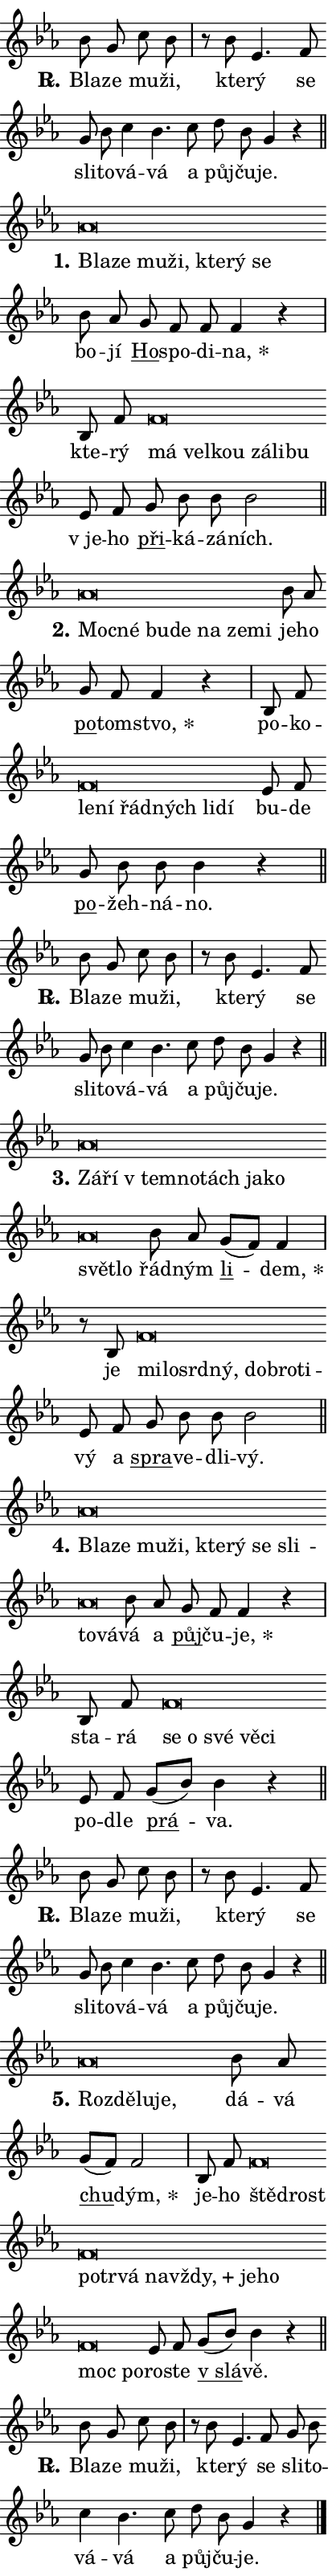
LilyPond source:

\version "2.24.0"
\header { tagline = "" }
\paper {
  indent = 0\cm
  top-margin = 0\cm
  right-margin = 0.13\cm % to fit lyric hyphens
  bottom-margin = 0\cm
  left-margin = 0\cm
  paper-width = 7\cm
  page-breaking = #ly:one-page-breaking
  system-system-spacing.basic-distance = #11
  score-system-spacing.basic-distance = #11
  ragged-last = ##f
}


%% Author: Thomas Morley
%% https://lists.gnu.org/archive/html/lilypond-user/2020-05/msg00002.html
#(define (line-position grob)
"Returns position of @var[grob} in current system:
   @code{'start}, if at first time-step
   @code{'end}, if at last time-step
   @code{'middle} otherwise
"
  (let* ((col (ly:item-get-column grob))
         (ln (ly:grob-object col 'left-neighbor))
         (rn (ly:grob-object col 'right-neighbor))
         (col-to-check-left (if (ly:grob? ln) ln col))
         (col-to-check-right (if (ly:grob? rn) rn col))
         (break-dir-left
           (and
             (ly:grob-property col-to-check-left 'non-musical #f)
             (ly:item-break-dir col-to-check-left)))
         (break-dir-right
           (and
             (ly:grob-property col-to-check-right 'non-musical #f)
             (ly:item-break-dir col-to-check-right))))
        (cond ((eqv? 1 break-dir-left) 'start)
              ((eqv? -1 break-dir-right) 'end)
              (else 'middle))))

#(define (tranparent-at-line-position vctor)
  (lambda (grob)
  "Relying on @code{line-position} select the relevant enry from @var{vctor}.
Used to determine transparency,"
    (case (line-position grob)
      ((end) (not (vector-ref vctor 0)))
      ((middle) (not (vector-ref vctor 1)))
      ((start) (not (vector-ref vctor 2))))))

noteHeadBreakVisibility =
#(define-music-function (break-visibility)(vector?)
"Makes @code{NoteHead}s transparent relying on @var{break-visibility}"
#{
  \override NoteHead.transparent =
    #(tranparent-at-line-position break-visibility)
#})

#(define delete-ledgers-for-transparent-note-heads
  (lambda (grob)
    "Reads whether a @code{NoteHead} is transparent.
If so this @code{NoteHead} is removed from @code{'note-heads} from
@var{grob}, which is supposed to be @code{LedgerLineSpanner}.
As a result ledgers are not printed for this @code{NoteHead}"
    (let* ((nhds-array (ly:grob-object grob 'note-heads))
           (nhds-list
             (if (ly:grob-array? nhds-array)
                 (ly:grob-array->list nhds-array)
                 '()))
           ;; Relies on the transparent-property being done before
           ;; Staff.LedgerLineSpanner.after-line-breaking is executed.
           ;; This is fragile ...
           (to-keep
             (remove
               (lambda (nhd)
                 (ly:grob-property nhd 'transparent #f))
               nhds-list)))
      ;; TODO find a better method to iterate over grob-arrays, similiar
      ;; to filter/remove etc for lists
      ;; For now rebuilt from scratch
      (set! (ly:grob-object grob 'note-heads)  '())
      (for-each
        (lambda (nhd)
          (ly:pointer-group-interface::add-grob grob 'note-heads nhd))
        to-keep))))

squashNotes = {
  \override NoteHead.X-extent = #'(-0.2 . 0.2)
  \override NoteHead.Y-extent = #'(-0.75 . 0)
  \override NoteHead.stencil =
    #(lambda (grob)
       (let ((pos (ly:grob-property grob 'staff-position)))
         (begin
           (if (< pos -7) (display "ERROR: Lower brevis then expected\n") (display ""))
           (if (<= pos -6) ly:text-interface::print ly:note-head::print))))
}
unSquashNotes = {
  \revert NoteHead.X-extent
  \revert NoteHead.Y-extent
  \revert NoteHead.stencil
}

hideNotes = \noteHeadBreakVisibility #begin-of-line-visible
unHideNotes = \noteHeadBreakVisibility #all-visible

% work-around for resetting accidentals
% https://lilypond.org/doc/v2.23/Documentation/notation/displaying-rhythms#unmetered-music
cadenzaMeasure = {
  \cadenzaOff
  \partial 1024 s1024
  \cadenzaOn
}

#(define-markup-command (accent layout props text) (markup?)
  "Underline accented syllable"
  (interpret-markup layout props
    #{\markup \override #'(offset . 4.3) \underline { #text }#}))

responsum = \markup \concat {
  "R" \hspace #-1.05 \path #0.1 #'((moveto 0 0.07) (lineto 0.9 0.8)) \hspace #0.05 "."
}

spaceSize = #0.6828661417322834 % exact space size for TeX Gyre Schola

\layout {
  \context {
    \Staff
    \remove "Time_signature_engraver"
    \override LedgerLineSpanner.after-line-breaking = #delete-ledgers-for-transparent-note-heads
  }
  \context {
    \Lyrics {
      \override LyricSpace.minimum-distance = \spaceSize
      \override LyricText.font-name = #"TeX Gyre Schola"
      \override LyricText.font-size = 1
      \override StanzaNumber.font-name = #"TeX Gyre Schola Bold"
      \override StanzaNumber.font-size = 1
    }
  }
  \context {
    \Score 
    \override NoteHead.text =
      #(lambda (grob) 
        (let ((pos (ly:grob-property grob 'staff-position)))
          #{\markup {
            \combine
              \halign #-0.55 \raise #(if (= pos -6) 0 0.5) \override #'(thickness . 2) \draw-line #'(3.2 . 0)
              \musicglyph "noteheads.sM1"
          }#}))
  }
}

% magnetic-lyrics.ily
%
%   written by
%     Jean Abou Samra <jean@abou-samra.fr>
%     Werner Lemberg <wl@gnu.org>
%
%   adapted by
%     Jiri Hon <jiri.hon@gmail.com>
%
% Version 2022-Apr-15

% https://www.mail-archive.com/lilypond-user@gnu.org/msg149350.html

#(define (Left_hyphen_pointer_engraver context)
   "Collect syllable-hyphen-syllable occurrences in lyrics and store
them in properties.  This engraver only looks to the left.  For
example, if the lyrics input is @code{foo -- bar}, it does the
following.

@itemize @bullet
@item
Set the @code{text} property of the @code{LyricHyphen} grob between
@q{foo} and @q{bar} to @code{foo}.

@item
Set the @code{left-hyphen} property of the @code{LyricText} grob with
text @q{foo} to the @code{LyricHyphen} grob between @q{foo} and
@q{bar}.
@end itemize

Use this auxiliary engraver in combination with the
@code{lyric-@/text::@/apply-@/magnetic-@/offset!} hook."
   (let ((hyphen #f)
         (text #f))
     (make-engraver
      (acknowledgers
       ((lyric-syllable-interface engraver grob source-engraver)
        (set! text grob)))
      (end-acknowledgers
       ((lyric-hyphen-interface engraver grob source-engraver)
        ;(when (not (grob::has-interface grob 'lyric-space-interface))
          (set! hyphen grob)));)
      ((stop-translation-timestep engraver)
       (when (and text hyphen)
         (ly:grob-set-object! text 'left-hyphen hyphen))
       (set! text #f)
       (set! hyphen #f)))))

#(define (lyric-text::apply-magnetic-offset! grob)
   "If the space between two syllables is less than the value in
property @code{LyricText@/.details@/.squash-threshold}, move the right
syllable to the left so that it gets concatenated with the left
syllable.

Use this function as a hook for
@code{LyricText@/.after-@/line-@/breaking} if the
@code{Left_@/hyphen_@/pointer_@/engraver} is active."
   (let ((hyphen (ly:grob-object grob 'left-hyphen #f)))
     (when hyphen
       (let ((left-text (ly:spanner-bound hyphen LEFT)))
         (when (grob::has-interface left-text 'lyric-syllable-interface)
           (let* ((common (ly:grob-common-refpoint grob left-text X))
                  (this-x-ext (ly:grob-extent grob common X))
                  (left-x-ext
                   (begin
                     ;; Trigger magnetism for left-text.
                     (ly:grob-property left-text 'after-line-breaking)
                     (ly:grob-extent left-text common X)))
                  ;; `delta` is the gap width between two syllables.
                  (delta (- (interval-start this-x-ext)
                            (interval-end left-x-ext)))
                  (details (ly:grob-property grob 'details))
                  (threshold (assoc-get 'squash-threshold details 0.2)))
             (when (< delta threshold)
               (let* (;; We have to manipulate the input text so that
                      ;; ligatures crossing syllable boundaries are not
                      ;; disabled.  For languages based on the Latin
                      ;; script this is essentially a beautification.
                      ;; However, for non-Western scripts it can be a
                      ;; necessity.
                      (lt (ly:grob-property left-text 'text))
                      (rt (ly:grob-property grob 'text))
                      (is-space (grob::has-interface hyphen 'lyric-space-interface))
                      (space (if is-space " " ""))
                      (extra-delta (if is-space spaceSize 0))
                      ;; Append new syllable.
                      (ltrt-space (if (and (string? lt) (string? rt))
                                (string-append lt space rt)
                                (make-concat-markup (list lt space rt))))
                      ;; Right-align `ltrt` to the right side.
                      (ltrt-space-markup (grob-interpret-markup
                               grob
                               (make-translate-markup
                                (cons (interval-length this-x-ext) 0)
                                (make-right-align-markup ltrt-space)))))
                 (begin
                   ;; Don't print `left-text`.
                   (ly:grob-set-property! left-text 'stencil #f)
                   ;; Set text and stencil (which holds all collected
                   ;; syllables so far) and shift it to the left.
                   (ly:grob-set-property! grob 'text ltrt-space)
                   (ly:grob-set-property! grob 'stencil ltrt-space-markup)
                   (ly:grob-translate-axis! grob (- (- delta extra-delta)) X))))))))))


#(define (lyric-hyphen::displace-bounds-first grob)
   ;; Make very sure this callback isn't triggered too early.
   (let ((left (ly:spanner-bound grob LEFT))
         (right (ly:spanner-bound grob RIGHT)))
     (ly:grob-property left 'after-line-breaking)
     (ly:grob-property right 'after-line-breaking)
     (ly:lyric-hyphen::print grob)))

squashThreshold = #0.4

\layout {
  \context {
    \Lyrics
    \consists #Left_hyphen_pointer_engraver
    \override LyricText.after-line-breaking =
      #lyric-text::apply-magnetic-offset!
    \override LyricHyphen.stencil = #lyric-hyphen::displace-bounds-first
    \override LyricText.details.squash-threshold = \squashThreshold
    \override LyricHyphen.minimum-distance = 0
    \override LyricHyphen.minimum-length = \squashThreshold
  }
}

squashText = \override LyricText.details.squash-threshold = 9999
unSquashText = \override LyricText.details.squash-threshold = \squashThreshold

leftText = \override LyricText.self-alignment-X = #LEFT
unLeftText = \revert LyricText.self-alignment-X

starOffset = #(lambda (grob) 
                (let ((x_offset (ly:self-alignment-interface::aligned-on-x-parent grob)))
                  (if (= x_offset 0) 0 (+ x_offset 1.2))))

star = #(define-music-function (syllable)(string?)
"Append star separator at the end of a syllable"
#{
  \once \override LyricText.X-offset = #starOffset
  \lyricmode { \markup {
    #syllable
    \override #'((font-name . "TeX Gyre Schola Bold")) \hspace #0.2 \lower #0.65 \larger "*"
  } }
#})

starAccent = #(define-music-function (syllable)(string?)
"Append star separator at the end of a syllable and make accent"
#{
  \once \override LyricText.X-offset = #starOffset
  \lyricmode { \markup {
    \accent #syllable
    \override #'((font-name . "TeX Gyre Schola Bold")) \hspace #0.2 \lower #0.65 \larger "*"
  } }
#})

breath = #(define-music-function (syllable)(string?)
"Append breathing indicator at the end of a syllable"
#{
  \lyricmode { \markup { #syllable "+" } }
#})

optionalBreath = #(define-music-function (syllable)(string?)
"Append optional breathing indicator at the end of a syllable"
#{
  \lyricmode { \markup { #syllable "(+)" } }
#})


\score {
    <<
        \new Voice = "melody" { \cadenzaOn \key es \major \relative { bes'8 g c bes \cadenzaMeasure \bar "|" r bes es,4. f8 \bar "" g bes \bar "" c4 bes4. c8 \bar "" d bes g4 r \cadenzaMeasure \bar "||" \break } }
        \new Lyrics \lyricsto "melody" { \lyricmode { \set stanza = \responsum
Bla -- ze mu -- ži, kte -- rý se sli -- to -- vá -- vá a půj -- ču -- je. } }
    >>
    \layout {}
}

\score {
    <<
        \new Voice = "melody" { \cadenzaOn \key es \major \relative { \squashNotes as'\breve*1/16 \hideNotes \breve*1/16 \bar "" \breve*1/16 \bar "" \breve*1/16 \bar "" \breve*1/16 \bar "" \breve*1/16 \breve*1/16 \bar "" \unHideNotes \unSquashNotes bes8 as \bar "" g f f f4 r \cadenzaMeasure \bar "|" bes,8 f' \bar "" \squashNotes f\breve*1/16 \hideNotes \breve*1/16 \bar "" \breve*1/16 \bar "" \breve*1/16 \bar "" \breve*1/16 \breve*1/16 \bar "" \unHideNotes \unSquashNotes es8 f \bar "" g bes bes bes2 \cadenzaMeasure \bar "||" \break } }
        \new Lyrics \lyricsto "melody" { \lyricmode { \set stanza = "1."
\leftText Bla -- \squashText ze mu -- ži, kte -- rý se \unLeftText \unSquashText bo -- jí \markup \accent Ho -- spo -- di -- \star na, kte -- rý \leftText má \squashText vel -- kou zá -- li -- bu \unLeftText \unSquashText "v je" -- ho \markup \accent při -- ká -- zá -- ních. } }
    >>
    \layout {}
}

\score {
    <<
        \new Voice = "melody" { \cadenzaOn \key es \major \relative { \squashNotes as'\breve*1/16 \hideNotes \breve*1/16 \bar "" \breve*1/16 \bar "" \breve*1/16 \bar "" \breve*1/16 \bar "" \breve*1/16 \breve*1/16 \bar "" \unHideNotes \unSquashNotes bes8 as \bar "" g f f4 r \cadenzaMeasure \bar "|" bes,8 f' \bar "" \squashNotes f\breve*1/16 \hideNotes \breve*1/16 \bar "" \breve*1/16 \bar "" \breve*1/16 \bar "" \breve*1/16 \breve*1/16 \bar "" \unHideNotes \unSquashNotes es8 f \bar "" g bes bes bes4 r \cadenzaMeasure \bar "||" \break } }
        \new Lyrics \lyricsto "melody" { \lyricmode { \set stanza = "2."
\leftText Moc -- \squashText né bu -- de na ze -- mi \unLeftText \unSquashText je -- ho \markup \accent po -- tom -- \star stvo, po -- ko -- \leftText le -- \squashText ní řád -- ných li -- dí \unLeftText \unSquashText bu -- de \markup \accent po -- žeh -- ná -- no. } }
    >>
    \layout {}
}

\score {
    <<
        \new Voice = "melody" { \cadenzaOn \key es \major \relative { bes'8 g c bes \cadenzaMeasure \bar "|" r bes es,4. f8 \bar "" g bes \bar "" c4 bes4. c8 \bar "" d bes g4 r \cadenzaMeasure \bar "||" \break } }
        \new Lyrics \lyricsto "melody" { \lyricmode { \set stanza = \responsum
Bla -- ze mu -- ži, kte -- rý se sli -- to -- vá -- vá a půj -- ču -- je. } }
    >>
    \layout {}
}

\score {
    <<
        \new Voice = "melody" { \cadenzaOn \key es \major \relative { \squashNotes as'\breve*1/16 \hideNotes \breve*1/16 \bar "" \breve*1/16 \bar "" \breve*1/16 \bar "" \breve*1/16 \bar "" \breve*1/16 \bar "" \breve*1/16 \bar "" \breve*1/16 \breve*1/16 \bar "" \unHideNotes \unSquashNotes bes8 as \bar "" g[( f)] f4 \cadenzaMeasure \bar "|" r8 bes,8 \squashNotes f'\breve*1/16 \hideNotes \breve*1/16 \bar "" \breve*1/16 \bar "" \breve*1/16 \bar "" \breve*1/16 \bar "" \breve*1/16 \breve*1/16 \bar "" \unHideNotes \unSquashNotes es8 f \bar "" g bes bes bes2 \cadenzaMeasure \bar "||" \break } }
        \new Lyrics \lyricsto "melody" { \lyricmode { \set stanza = "3."
\leftText Zá -- \squashText ří "v tem" -- no -- tách ja -- ko svět -- lo \unLeftText \unSquashText řád -- ným \markup \accent li -- \star dem, je \leftText mi -- \squashText lo -- srd -- ný, dob -- ro -- ti -- \unLeftText \unSquashText vý a \markup \accent spra -- ve -- dli -- vý. } }
    >>
    \layout {}
}

\score {
    <<
        \new Voice = "melody" { \cadenzaOn \key es \major \relative { \squashNotes as'\breve*1/16 \hideNotes \breve*1/16 \bar "" \breve*1/16 \bar "" \breve*1/16 \bar "" \breve*1/16 \bar "" \breve*1/16 \bar "" \breve*1/16 \bar "" \breve*1/16 \bar "" \breve*1/16 \breve*1/16 \bar "" \unHideNotes \unSquashNotes bes8 as \bar "" g f f4 r \cadenzaMeasure \bar "|" bes,8 f' \bar "" \squashNotes f\breve*1/16 \hideNotes \breve*1/16 \bar "" \breve*1/16 \bar "" \breve*1/16 \breve*1/16 \bar "" \unHideNotes \unSquashNotes es8 f \bar "" g[( bes)] bes4 r \cadenzaMeasure \bar "||" \break } }
        \new Lyrics \lyricsto "melody" { \lyricmode { \set stanza = "4."
\leftText Bla -- \squashText ze mu -- ži, kte -- rý se sli -- to -- vá -- \unLeftText \unSquashText vá a \markup \accent půj -- ču -- \star je, sta -- rá \leftText se \squashText o své vě -- ci \unLeftText \unSquashText po -- dle \markup \accent prá -- va. } }
    >>
    \layout {}
}

\score {
    <<
        \new Voice = "melody" { \cadenzaOn \key es \major \relative { bes'8 g c bes \cadenzaMeasure \bar "|" r bes es,4. f8 \bar "" g bes \bar "" c4 bes4. c8 \bar "" d bes g4 r \cadenzaMeasure \bar "||" \break } }
        \new Lyrics \lyricsto "melody" { \lyricmode { \set stanza = \responsum
Bla -- ze mu -- ži, kte -- rý se sli -- to -- vá -- vá a půj -- ču -- je. } }
    >>
    \layout {}
}

\score {
    <<
        \new Voice = "melody" { \cadenzaOn \key es \major \relative { \squashNotes as'\breve*1/16 \hideNotes \breve*1/16 \bar "" \breve*1/16 \breve*1/16 \bar "" \unHideNotes \unSquashNotes bes8 as \bar "" g[( f)] f2 \cadenzaMeasure \bar "|" bes,8 f' \bar "" \squashNotes f\breve*1/16 \hideNotes \breve*1/16 \bar "" \breve*1/16 \bar "" \breve*1/16 \bar "" \breve*1/16 \bar "" \breve*1/16 \bar "" \breve*1/16 \bar "" \breve*1/16 \bar "" \breve*1/16 \bar "" \breve*1/16 \breve*1/16 \bar "" \unHideNotes \unSquashNotes es8 f \bar "" g[( bes)] bes4 r \cadenzaMeasure \bar "||" \break } }
        \new Lyrics \lyricsto "melody" { \lyricmode { \set stanza = "5."
\leftText Roz -- \squashText dě -- lu -- je, \unLeftText \unSquashText dá -- vá \markup \accent chu -- \star dým, je -- ho \leftText ště -- \squashText drost po -- tr -- vá na -- \breath "vždy," je -- ho moc po -- \unLeftText \unSquashText ro -- ste \markup \accent "v slá" -- vě. } }
    >>
    \layout {}
}

\score {
    <<
        \new Voice = "melody" { \cadenzaOn \key es \major \relative { bes'8 g c bes \cadenzaMeasure \bar "|" r bes es,4. f8 \bar "" g bes \bar "" c4 bes4. c8 \bar "" d bes g4 r \cadenzaMeasure \bar "||" \break } \bar "|." }
        \new Lyrics \lyricsto "melody" { \lyricmode { \set stanza = \responsum
Bla -- ze mu -- ži, kte -- rý se sli -- to -- vá -- vá a půj -- ču -- je. } }
    >>
    \layout {}
}
